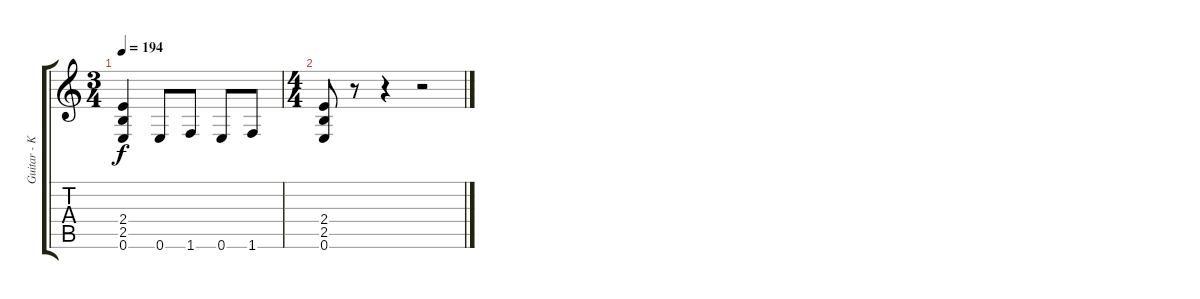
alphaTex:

\track ("Guitar - Kirk" "Guitar - K") {instrument distortionguitar}
\staff {score tabs}
\tuning (E4 B3 G3 D3 A2 E2) {hide}
\ts (3 4)
\tempo 194
\clef g2
\ks c
(2.4 2.5 0.6).4{dy f} 0.6.8 1.6.8 0.6.8 1.6.8 |
\ts (4 4)
(2.4 2.5 0.6).8 r.8 r.4 r.2
